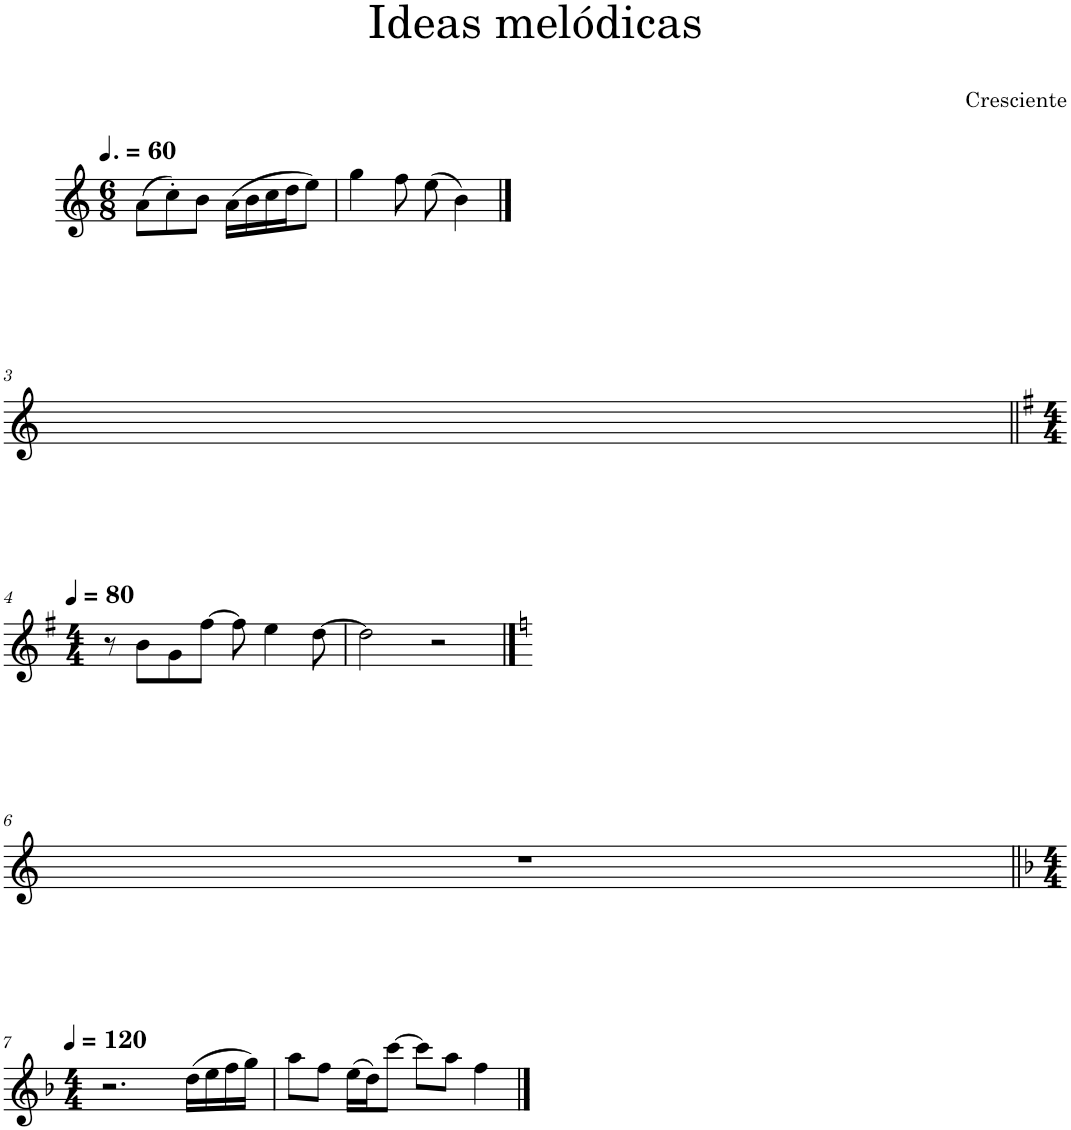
**kern
*part1
*staff1
*I"Piano
*I'Pno.
*clefG2
*k[]
*M6/8
*MM90
=1
(8a\L
8cc'\)
8b\J
(16a\LL
16b\
16cc\
16dd\J
8ee\J)
=2
4gg\
8ff\
(8ee\
4b\)
!!LO:LB:g=z
==3
2.ryy
!!LO:LB:g=z
=4||
*k[f#]
*M4/4
*MM80
8r
8b\L
8g\
[8ff#\J
8ff#\]
4ee\
[8dd\
=5
2dd\]
2r
!!LO:LB:g=z
==6
*k[]
1r
!!LO:LB:g=z
=7||
*k[b-]
*M4/4
*MM120
2.r
(16dd\LL
16ee\
16ff\
16gg\JJ)
=8
8aa\L
8ff\J
(16ee\LL
16dd\J)
[8ccc\J
8ccc\L]
8aa\J
4ff\
==
*-
